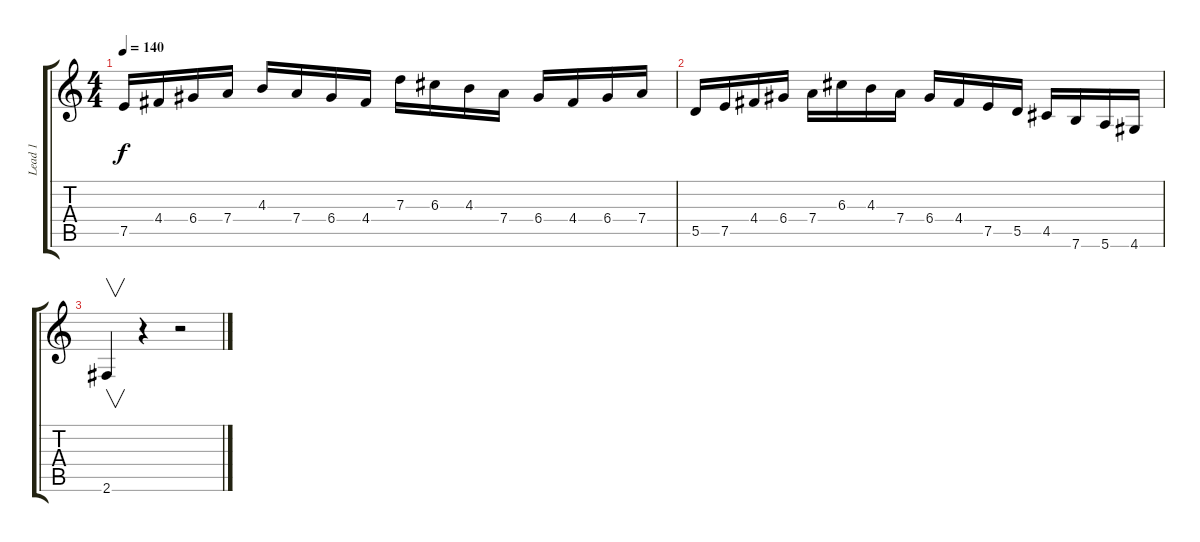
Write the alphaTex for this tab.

\track ("Lead 1" "Lead 1") {instrument overdrivenguitar}
\staff {score tabs}
\tuning (E4 B3 G3 D3 A2 E2) {hide}
\ts (4 4)
\tempo 140
\clef g2
\ks c
7.5.16{dy f} 4.4.16 6.4.16 7.4.16 4.3.16 7.4.16 6.4.16 4.4.16 7.3.16 6.3.16 4.3.16 7.4.16 6.4.16 4.4.16 6.4.16 7.4.16 |
5.5.16 7.5.16 4.4.16 6.4.16 7.4.16 6.3.16 4.3.16 7.4.16 6.4.16 4.4.16 7.5.16 5.5.16 4.5.16 7.6.16 5.6.16 4.6.16 |
2.6.4{v} r.4 r.2
